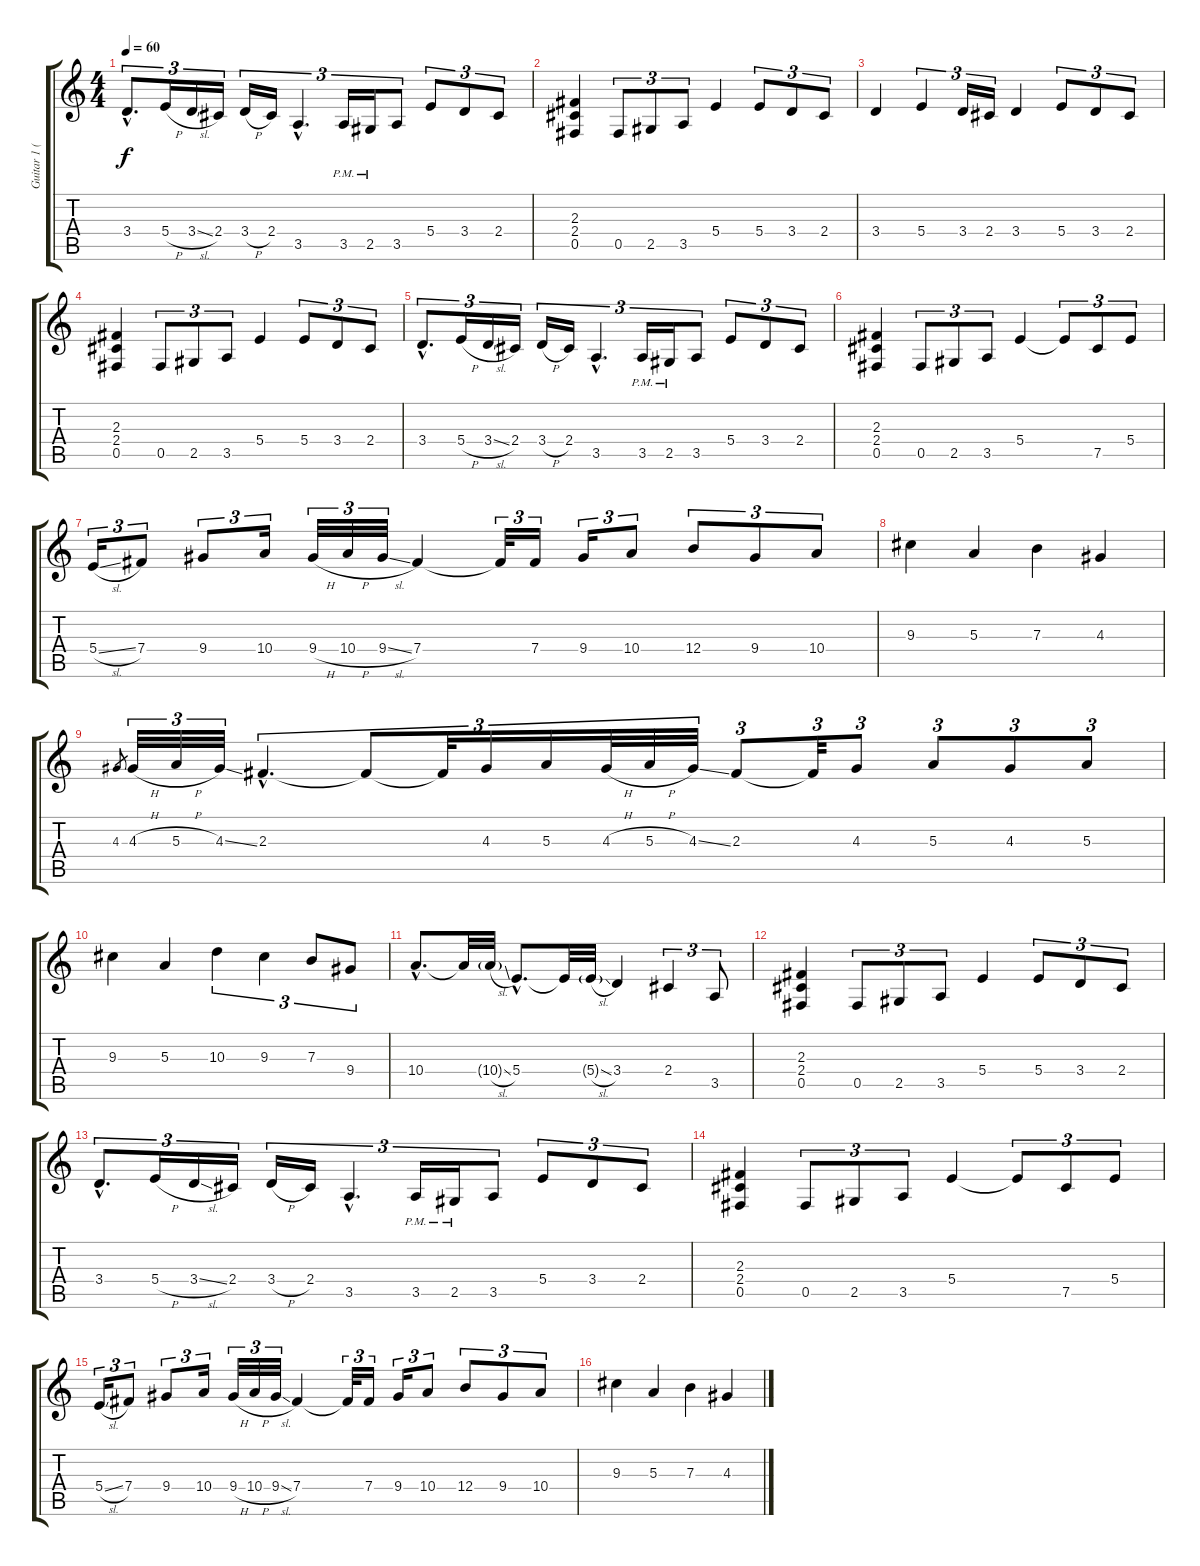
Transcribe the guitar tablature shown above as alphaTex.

\track ("Guitar 1 (Distortion)" "Guitar 1 (") {instrument distortionguitar}
\staff {score tabs}
\tuning (Db4 Ab3 E3 B2 Gb2 Db2) {hide}
\ts (4 4)
\tempo 60
\clef g2
\ks c
3.4{hac}.8{d tu (3 2) dy f} 5.4{h}.16{tu (3 2)} 3.4{sl}.16{tu (3 2)} 2.4.16{tu (3 2)} 3.4{h}.16{tu (3 2)} 2.4.16{tu (3 2)} 3.5{hac}.4{d tu (3 2)} 3.5{pm}.16{tu (3 2)} 2.5{pm}.16{tu (3 2)} 3.5.8{tu (3 2)} 5.4.8{tu (3 2)} 3.4.8{tu (3 2)} 2.4.8{tu (3 2)} |
(2.3 2.4 0.5).4 0.5.8{tu (3 2)} 2.5.8{tu (3 2)} 3.5.8{tu (3 2)} 5.4.4 5.4.8{tu (3 2)} 3.4.8{tu (3 2)} 2.4.8{tu (3 2)} |
3.4.4 5.4.4{tu (3 2)} 3.4.16{tu (3 2)} 2.4.16{tu (3 2)} 3.4.4 5.4.8{tu (3 2)} 3.4.8{tu (3 2)} 2.4.8{tu (3 2)} |
(2.3 2.4 0.5).4 0.5.8{tu (3 2)} 2.5.8{tu (3 2)} 3.5.8{tu (3 2)} 5.4.4 5.4.8{tu (3 2)} 3.4.8{tu (3 2)} 2.4.8{tu (3 2)} |
3.4{hac}.8{d tu (3 2)} 5.4{h}.16{tu (3 2)} 3.4{sl}.16{tu (3 2)} 2.4.16{tu (3 2)} 3.4{h}.16{tu (3 2)} 2.4.16{tu (3 2)} 3.5{hac}.4{d tu (3 2)} 3.5{pm}.16{tu (3 2)} 2.5{pm}.16{tu (3 2)} 3.5.8{tu (3 2)} 5.4.8{tu (3 2)} 3.4.8{tu (3 2)} 2.4.8{tu (3 2)} |
(2.3 2.4 0.5).4 0.5.8{tu (3 2)} 2.5.8{tu (3 2)} 3.5.8{tu (3 2)} 5.4.4 5.4{t}.8{tu (3 2)} 7.5.8{tu (3 2)} 5.4.8{tu (3 2)} |
5.4{sl}.16{tu (3 2)} 7.4.8{tu (3 2)} 9.4.8{tu (3 2)} 10.4.16{tu (3 2)} 9.4{h}.32{tu (3 2)} 10.4{h}.32{tu (3 2)} 9.4{sl}.32{tu (3 2)} 7.4.4 7.4{t}.32{tu (3 2)} 7.4.16{tu (3 2)} 9.4.16{tu (3 2)} 10.4.8{tu (3 2)} 12.4.8{tu (3 2)} 9.4.8{tu (3 2)} 10.4.8{tu (3 2)} |
9.3.4 5.3.4 7.3.4 4.3.4 |
4.3.8{gr} 4.3{h}.32{tu (3 2)} 5.3{h}.32{tu (3 2)} 4.3{ss}.32{tu (3 2)} 2.3{hac}.4{d tu (3 2)} 2.3{t}.8{tu (3 2)} 2.3{t}.32{tu (3 2)} 4.3.16{tu (3 2)} 5.3.16{tu (3 2)} 4.3{h}.32{tu (3 2)} 5.3{h}.32{tu (3 2)} 4.3{ss}.32{tu (3 2)} 2.3.8{tu (3 2)} 2.3{t}.32{tu (3 2)} 4.3.8{tu (3 2)} 5.3.8{tu (3 2)} 4.3.8{tu (3 2)} 5.3.8{tu (3 2)} |
9.3.4 5.3.4 10.3.4{tu (3 2)} 9.3.4{tu (3 2)} 7.3.8{tu (3 2)} 9.4.8{tu (3 2)} |
10.4{hac}.8{d} 10.4{t}.32 10.4{sl g}.32 5.4{hac}.8{d} 5.4{t}.32 5.4{sl g}.32 3.4.4 2.4.4{tu (3 2)} 3.5.8{tu (3 2)} |
(2.3 2.4 0.5).4 0.5.8{tu (3 2)} 2.5.8{tu (3 2)} 3.5.8{tu (3 2)} 5.4.4 5.4.8{tu (3 2)} 3.4.8{tu (3 2)} 2.4.8{tu (3 2)} |
3.4{hac}.8{d tu (3 2)} 5.4{h}.16{tu (3 2)} 3.4{sl}.16{tu (3 2)} 2.4.16{tu (3 2)} 3.4{h}.16{tu (3 2)} 2.4.16{tu (3 2)} 3.5{hac}.4{d tu (3 2)} 3.5{pm}.16{tu (3 2)} 2.5{pm}.16{tu (3 2)} 3.5.8{tu (3 2)} 5.4.8{tu (3 2)} 3.4.8{tu (3 2)} 2.4.8{tu (3 2)} |
(2.3 2.4 0.5).4 0.5.8{tu (3 2)} 2.5.8{tu (3 2)} 3.5.8{tu (3 2)} 5.4.4 5.4{t}.8{tu (3 2)} 7.5.8{tu (3 2)} 5.4.8{tu (3 2)} |
5.4{sl}.16{tu (3 2)} 7.4.8{tu (3 2)} 9.4.8{tu (3 2)} 10.4.16{tu (3 2)} 9.4{h}.32{tu (3 2)} 10.4{h}.32{tu (3 2)} 9.4{sl}.32{tu (3 2)} 7.4.4 7.4{t}.32{tu (3 2)} 7.4.16{tu (3 2)} 9.4.16{tu (3 2)} 10.4.8{tu (3 2)} 12.4.8{tu (3 2)} 9.4.8{tu (3 2)} 10.4.8{tu (3 2)} |
9.3.4 5.3.4 7.3.4 4.3.4
